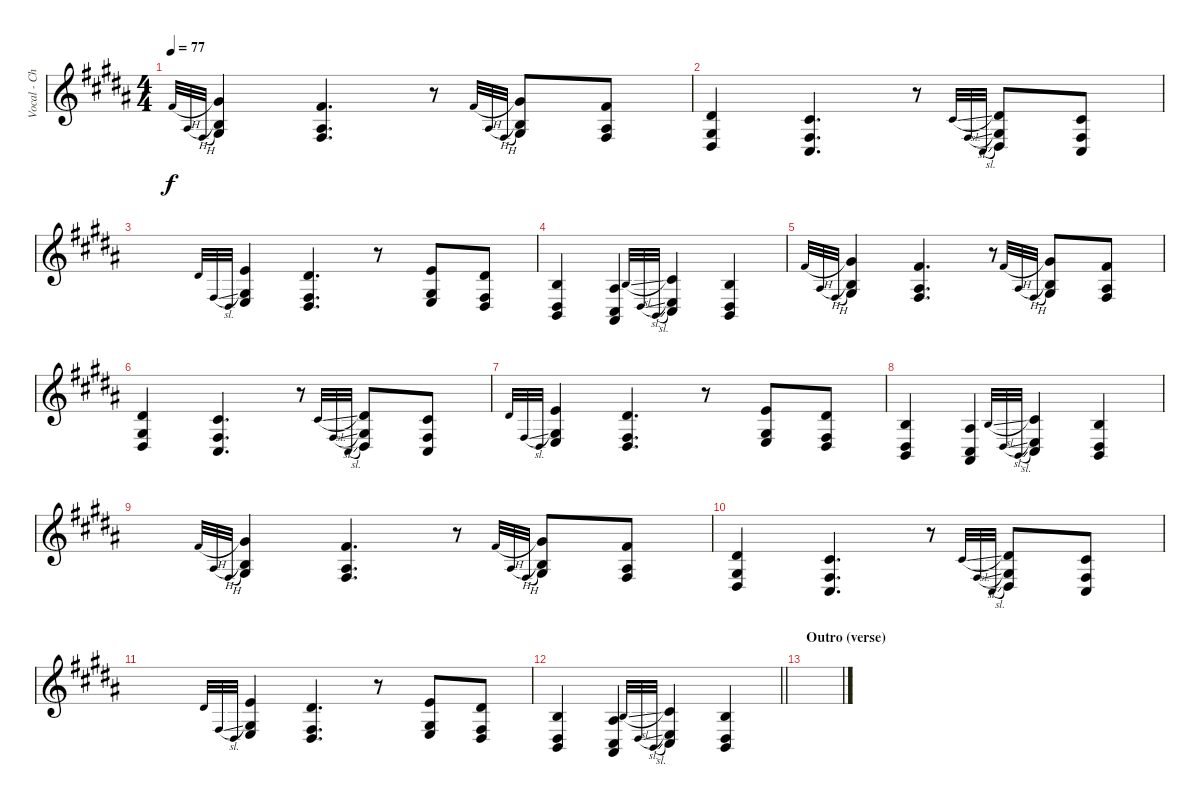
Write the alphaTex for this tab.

\track ("Vocal - Choir" "Vocal - Ch") {instrument tuba}
\staff {score}
\tuning (Eb4 Bb3 Gb3 Db3 Ab2 D2) {hide}
\ts (4 4)
\tempo 77
\clef g2
\ks g#minor
3.1{h}.32{gr onbeat dy f} 4.3{h}.32{gr onbeat} 5.4{h}.32{gr onbeat} (5.1 5.3 7.4).4 (3.1 4.3 5.4).4{d} r.8 3.1{h}.32{gr onbeat} 4.3{h}.32{gr onbeat} 5.4{h}.32{gr onbeat} (5.1 5.3 7.4).8 (3.1 4.3 5.4).8 |
(5.2 7.4 7.5).4 (3.2 5.4 5.5).4{d} r.8 3.2{sl}.32{gr onbeat} 5.4{sl}.32{gr onbeat} 5.5{sl}.32{gr onbeat} (5.2 7.4 7.5).8 (3.2 5.4 5.5).8 |
5.2.32{gr onbeat} 5.4{sl}.32{gr onbeat} 7.5.32{gr onbeat} (6.2 7.4 8.5).4 (5.2 5.4 7.5).4{d} r.8 (6.2 7.4 8.5).8 (5.2 5.4 7.5).8 |
(1.2 2.4 3.5).4 (0.2 0.4 2.5).4 1.2{sl}.32{gr onbeat} 2.4{sl}.32{gr onbeat} 3.5{sl}.32{gr onbeat} (3.2 3.4 5.5).4 (1.2 2.4 3.5).4 |
3.1{h}.32{gr onbeat} 4.3{h}.32{gr onbeat} 5.4{h}.32{gr onbeat} (5.1 5.3 7.4).4 (3.1 4.3 5.4).4{d} r.8 3.1{h}.32{gr onbeat} 4.3{h}.32{gr onbeat} 5.4{h}.32{gr onbeat} (5.1 5.3 7.4).8 (3.1 4.3 5.4).8 |
(5.2 7.4 7.5).4 (3.2 5.4 5.5).4{d} r.8 3.2{sl}.32{gr onbeat} 5.4{sl}.32{gr onbeat} 5.5{sl}.32{gr onbeat} (5.2 7.4 7.5).8 (3.2 5.4 5.5).8 |
5.2.32{gr onbeat} 5.4{sl}.32{gr onbeat} 7.5.32{gr onbeat} (6.2 7.4 8.5).4 (5.2 5.4 7.5).4{d} r.8 (6.2 7.4 8.5).8 (5.2 5.4 7.5).8 |
(1.2 2.4 3.5).4 (0.2 0.4 2.5).4 1.2{sl}.32{gr onbeat} 2.4{sl}.32{gr onbeat} 3.5{sl}.32{gr onbeat} (3.2 3.4 5.5).4 (1.2 2.4 3.5).4 |
3.1{h}.32{gr onbeat} 4.3{h}.32{gr onbeat} 5.4{h}.32{gr onbeat} (5.1 5.3 7.4).4 (3.1 4.3 5.4).4{d} r.8 3.1{h}.32{gr onbeat} 4.3{h}.32{gr onbeat} 5.4{h}.32{gr onbeat} (5.1 5.3 7.4).8 (3.1 4.3 5.4).8 |
(5.2 7.4 7.5).4 (3.2 5.4 5.5).4{d} r.8 3.2{sl}.32{gr onbeat} 5.4{sl}.32{gr onbeat} 5.5{sl}.32{gr onbeat} (5.2 7.4 7.5).8 (3.2 5.4 5.5).8 |
5.2.32{gr onbeat} 5.4{sl}.32{gr onbeat} 7.5.32{gr onbeat} (6.2 7.4 8.5).4 (5.2 5.4 7.5).4{d} r.8 (6.2 7.4 8.5).8 (5.2 5.4 7.5).8 |
\barLineRight lightlight
(1.2 2.4 3.5).4 (0.2 0.4 2.5).4 1.2{sl}.32{gr onbeat} 2.4{sl}.32{gr onbeat} 3.5{sl}.32{gr onbeat} (3.2 3.4 5.5).4 (1.2 2.4 3.5).4 |
\section ("" "Outro (verse)")
